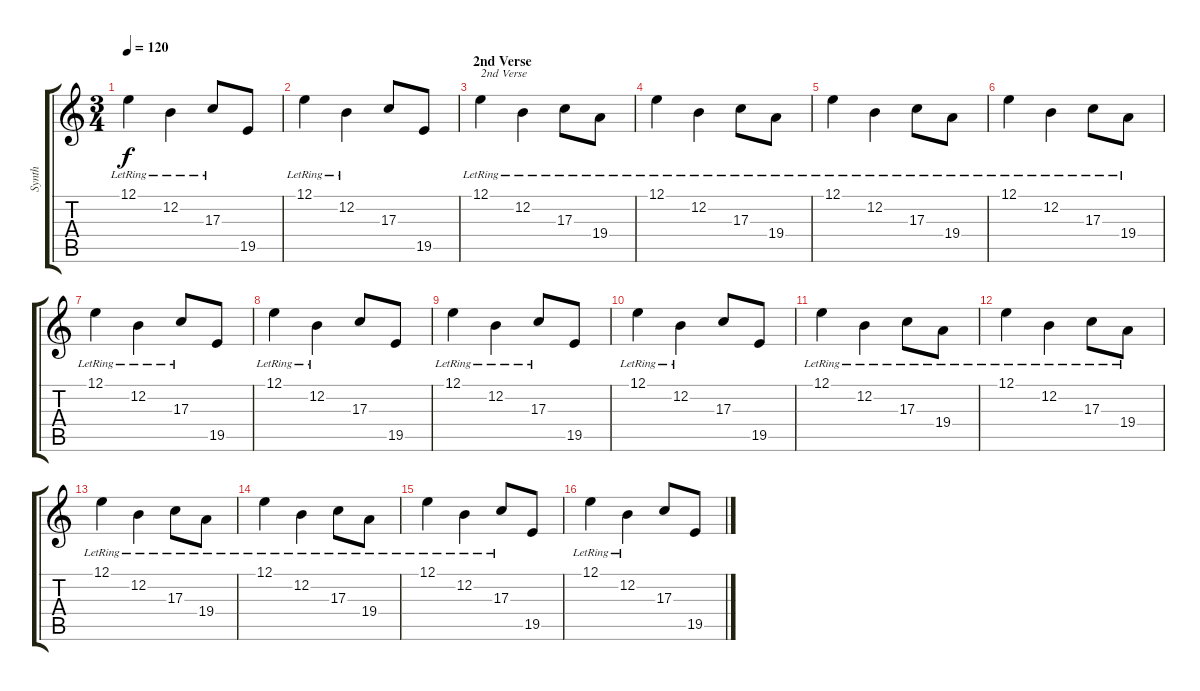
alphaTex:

\track ("Synth" "Synth") {instrument musicbox}
\staff {score tabs}
\tuning (E4 B3 G3 D3 A2 E2) {hide}
\ts (3 4)
\tempo 120
\clef g2
\ks c
12.1{lr}.4{dy f} 12.2{lr}.4 17.3{lr}.8 19.5.8 |
12.1{lr}.4 12.2{lr}.4 17.3.8 19.5.8 |
\section ("" "2nd Verse")
12.1{lr}.4{txt "2nd Verse"} 12.2{lr}.4 17.3{lr}.8 19.4{lr}.8 |
12.1{lr}.4 12.2{lr}.4 17.3{lr}.8 19.4{lr}.8 |
12.1{lr}.4 12.2{lr}.4 17.3{lr}.8 19.4{lr}.8 |
12.1{lr}.4 12.2{lr}.4 17.3{lr}.8 19.4{lr}.8 |
12.1{lr}.4 12.2{lr}.4 17.3{lr}.8 19.5.8 |
12.1{lr}.4 12.2{lr}.4 17.3.8 19.5.8 |
12.1{lr}.4 12.2{lr}.4 17.3{lr}.8 19.5.8 |
12.1{lr}.4 12.2{lr}.4 17.3.8 19.5.8 |
12.1{lr}.4 12.2{lr}.4 17.3{lr}.8 19.4{lr}.8 |
12.1{lr}.4 12.2{lr}.4 17.3{lr}.8 19.4{lr}.8 |
12.1{lr}.4 12.2{lr}.4 17.3{lr}.8 19.4{lr}.8 |
12.1{lr}.4 12.2{lr}.4 17.3{lr}.8 19.4{lr}.8 |
12.1{lr}.4 12.2{lr}.4 17.3{lr}.8 19.5.8 |
12.1{lr}.4 12.2{lr}.4 17.3.8 19.5.8
